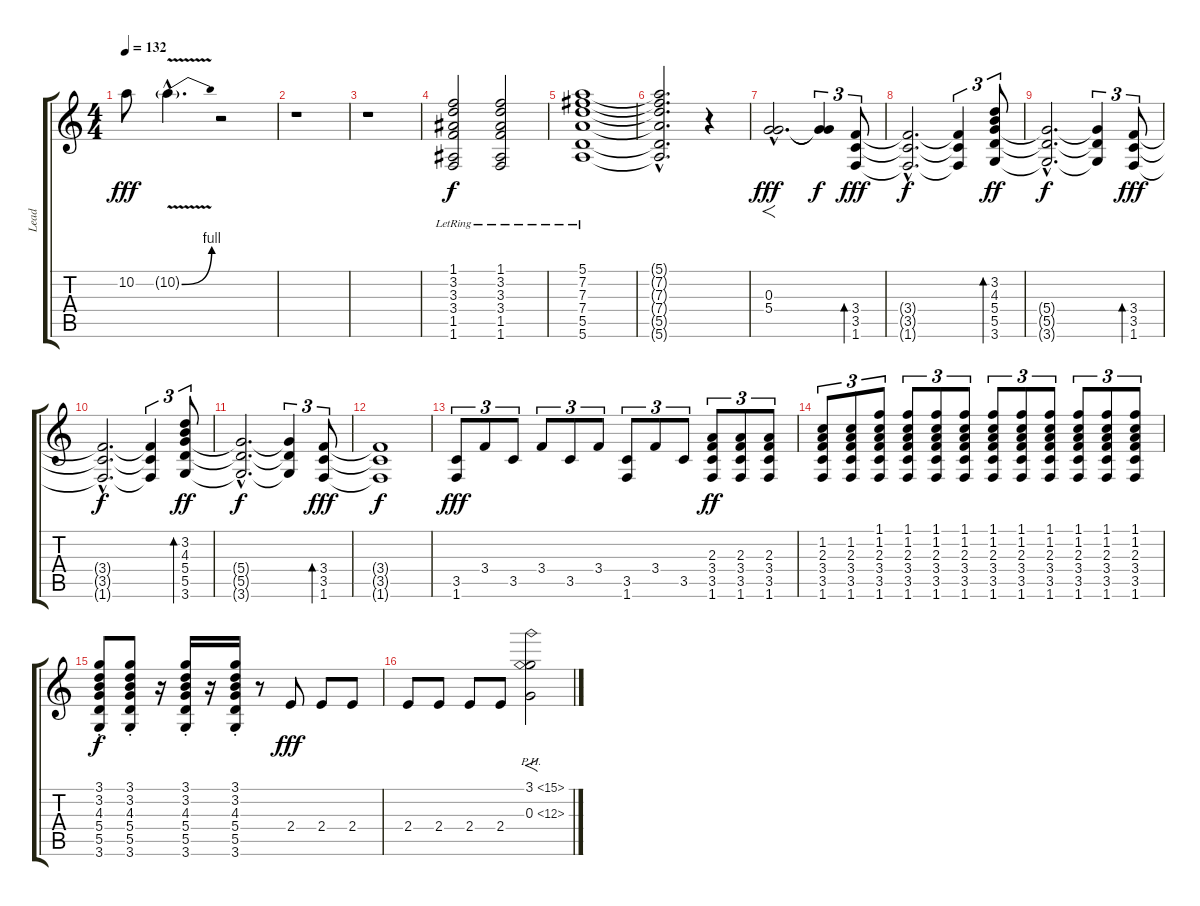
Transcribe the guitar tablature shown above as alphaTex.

\track ("Lead" "Lead") {instrument distortionguitar}
\staff {score tabs}
\tuning (E4 B3 G3 D3 A2 E2) {hide}
\ts (4 4)
\tempo 132
\clef g2
\ks c
10.2.8{dy fff} 10.2{be (bend 0 0 60 4) v g hac}.4{d} r.2 |
r.1 |
r.1 |
(1.1{lr} 3.2{lr} 3.3{lr} 3.4{lr} 1.5{lr} 1.6{lr}).2{dy f volume 11} (1.1{lr} 3.2{lr} 3.3{lr} 3.4{lr} 1.5{lr} 1.6{lr}).2 |
(5.1{lr} 7.2{lr} 7.3{lr} 7.4{lr} 5.5{lr} 5.6{lr}).1 |
(5.1{hac t} 7.2{hac t} 7.3{hac t} 7.4{hac t} 5.5{hac t} 5.6{hac t}).2{d} r.4 |
(0.3{hac} 5.4{hac}).2{f d dy fff} (0.3{t} 5.4{t}).4{tu (3 2) dy f} (3.4 3.5 1.6).8{tu (3 2) bd 60 dy fff} |
(3.4{hac t} 3.5{hac t} 1.6{hac t}).2{d dy f} (3.4{t} 3.5{t} 1.6{t}).4{tu (3 2)} (3.2 4.3 5.4 5.5 3.6).8{tu (3 2) bd 60 dy ff} |
(5.4{hac t} 5.5{hac t} 3.6{hac t}).2{d dy f} (5.4{t} 5.5{t} 3.6{t}).4{tu (3 2)} (3.4 3.5 1.6).8{tu (3 2) bd 60 dy fff} |
(3.4{hac t} 3.5{hac t} 1.6{hac t}).2{d dy f} (3.4{t} 3.5{t} 1.6{t}).4{tu (3 2)} (3.2 4.3 5.4 5.5 3.6).8{tu (3 2) bd 60 dy ff} |
(5.4{hac t} 5.5{hac t} 3.6{hac t}).2{d dy f} (5.4{t} 5.5{t} 3.6{t}).4{tu (3 2)} (3.4 3.5 1.6).8{tu (3 2) bd 60 dy fff} |
(3.4{t} 3.5{t} 1.6{t}).1{dy f} |
(3.5 1.6).8{tu (3 2) dy fff volume 10} 3.4.8{tu (3 2)} 3.5.8{tu (3 2)} 3.4.8{tu (3 2)} 3.5.8{tu (3 2)} 3.4.8{tu (3 2)} (3.5 1.6).8{tu (3 2)} 3.4.8{tu (3 2)} 3.5.8{tu (3 2)} (2.3 3.4 3.5 1.6).8{tu (3 2) dy ff} (2.3 3.4 3.5 1.6).8{tu (3 2)} (2.3 3.4 3.5 1.6).8{tu (3 2)} |
(1.2 2.3 3.4 3.5 1.6).8{tu (3 2)} (1.2 2.3 3.4 3.5 1.6).8{tu (3 2)} (1.1 1.2 2.3 3.4 3.5 1.6).8{tu (3 2)} (1.1 1.2 2.3 3.4 3.5 1.6).8{tu (3 2)} (1.1 1.2 2.3 3.4 3.5 1.6).8{tu (3 2)} (1.1 1.2 2.3 3.4 3.5 1.6).8{tu (3 2)} (1.1 1.2 2.3 3.4 3.5 1.6).8{tu (3 2)} (1.1 1.2 2.3 3.4 3.5 1.6).8{tu (3 2)} (1.1 1.2 2.3 3.4 3.5 1.6).8{tu (3 2)} (1.1 1.2 2.3 3.4 3.5 1.6).8{tu (3 2)} (1.1 1.2 2.3 3.4 3.5 1.6).8{tu (3 2)} (1.1 1.2 2.3 3.4 3.5 1.6).8{tu (3 2)} |
(3.1{st} 3.2{st} 4.3{st} 5.4{st} 5.5{st} 3.6{st}).8{dy f} (3.1{st} 3.2{st} 4.3{st} 5.4{st} 5.5{st} 3.6{st}).8 r.16 (3.1{st} 3.2{st} 4.3{st} 5.4{st} 5.5{st} 3.6{st}).16 r.16 (3.1{st} 3.2{st} 4.3{st} 5.4{st} 5.5{st} 3.6{st}).16 r.8 2.4.8{dy fff} 2.4.8 2.4.8 |
2.4.8 2.4.8 2.4.8 2.4.8 (3.1{ph 12} 0.3{ph 12}).2{f}
